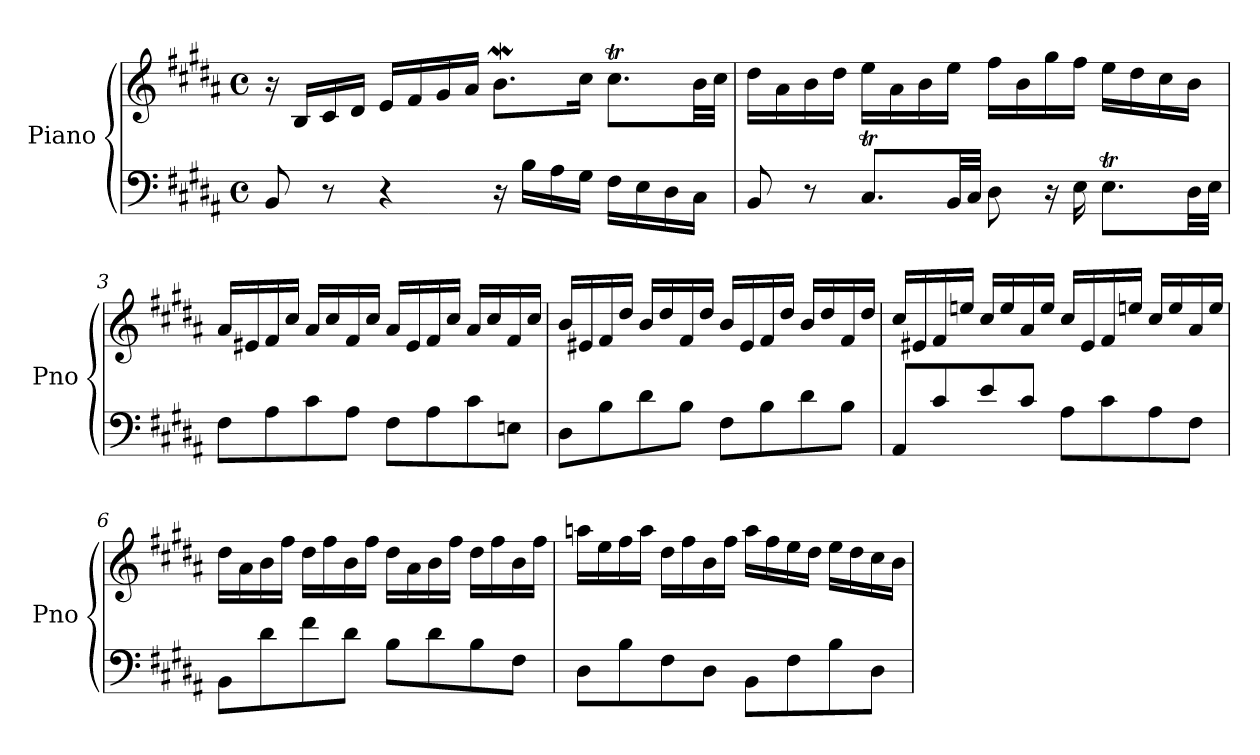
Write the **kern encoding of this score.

**kern	**kern
*part1	*part1
*staff2	*staff1
*I"Piano	*
*I'Pno	*
*clefF4	*clefG2
*k[f#c#g#d#a#]	*k[f#c#g#d#a#]
*M4/4	*M4/4
*met(c)	*met(c)
=1	=1
8BB/	16r
.	16B/LL
8r	16c#/
.	16d#/JJ
4r	16e/LL
.	16f#/
.	16g#/
.	16a#/JJ
16r	8.bw\L
16B\LL	.
16A#\	.
16G#\JJ	16cc#\Jk
16F#\LL	8.cc#T\L
16E\	.
16D#\	.
16C#\JJ	32b\LL
.	32cc#\JJJ
=2	=2
8BB/	16dd#\LL
.	16a#\
8r	16b\
.	16dd#\JJ
8.C#T/L	16ee\LL
.	16a#\
.	16b\
32BB/LL	16ee\JJ
32C#/JJJ	.
8D#\	16ff#\LL
.	16b\
16r	16gg#\
16E\	16ff#\JJ
8.ET\L	16ee\LL
.	16dd#\
.	16cc#\
32D#\LL	16b\JJ
32E\JJJ	.
!!LO:LB:g=z
=3	=3
8F#\L	16a#/LL
.	16e#X/
8A#\	16f#/
.	16cc#/JJ
8c#\	16a#/LL
.	16cc#/
8A#\J	16f#/
.	16cc#/JJ
8F#\L	16a#/LL
.	16e#/
8A#\	16f#/
.	16cc#/JJ
8c#\	16a#/LL
.	16cc#/
8En\J	16f#/
.	16cc#/JJ
!!LO:LB:g=z
=4	=4
8D#\L	16b/LL
.	16e#X/
8B\	16f#/
.	16dd#/JJ
8d#\	16b/LL
.	16dd#/
8B\J	16f#/
.	16dd#/JJ
8F#\L	16b/LL
.	16e#/
8B\	16f#/
.	16dd#/JJ
8d#\	16b/LL
.	16dd#/
8B\J	16f#/
.	16dd#/JJ
=5	=5
8AA#/L	16cc#/LL
.	16e#X/
8c#/	16f#/
.	16een/JJ
8e/	16cc#/LL
.	16ee/
8c#/J	16a#/
.	16ee/JJ
8A#\L	16cc#/LL
.	16e#/
8c#\	16f#/
.	16een/JJ
8A#\	16cc#/LL
.	16ee/
8F#\J	16a#/
.	16ee/JJ
=6	=6
8BB\L	16dd#\LL
.	16a#\
8d#\	16b\
.	16ff#\JJ
8f#\	16dd#\LL
.	16ff#\
8d#\J	16b\
.	16ff#\JJ
8B\L	16dd#\LL
.	16a#\
8d#\	16b\
.	16ff#\JJ
8B\	16dd#\LL
.	16ff#\
8F#\J	16b\
.	16ff#\JJ
!!LO:LB:g=z
=7	=7
8D#\L	16aan\LL
.	16ee\
8B\	16ff#\
.	16aa\JJ
8F#\	16dd#\LL
.	16ff#\
8D#\J	16b\
.	16ff#\JJ
8BB\L	16aa\LL
.	16ff#\
8F#\	16ee\
.	16dd#\JJ
8B\	16ee\LL
.	16dd#\
8D#\J	16cc#\
.	16b\JJ
=	=
*-	*-
